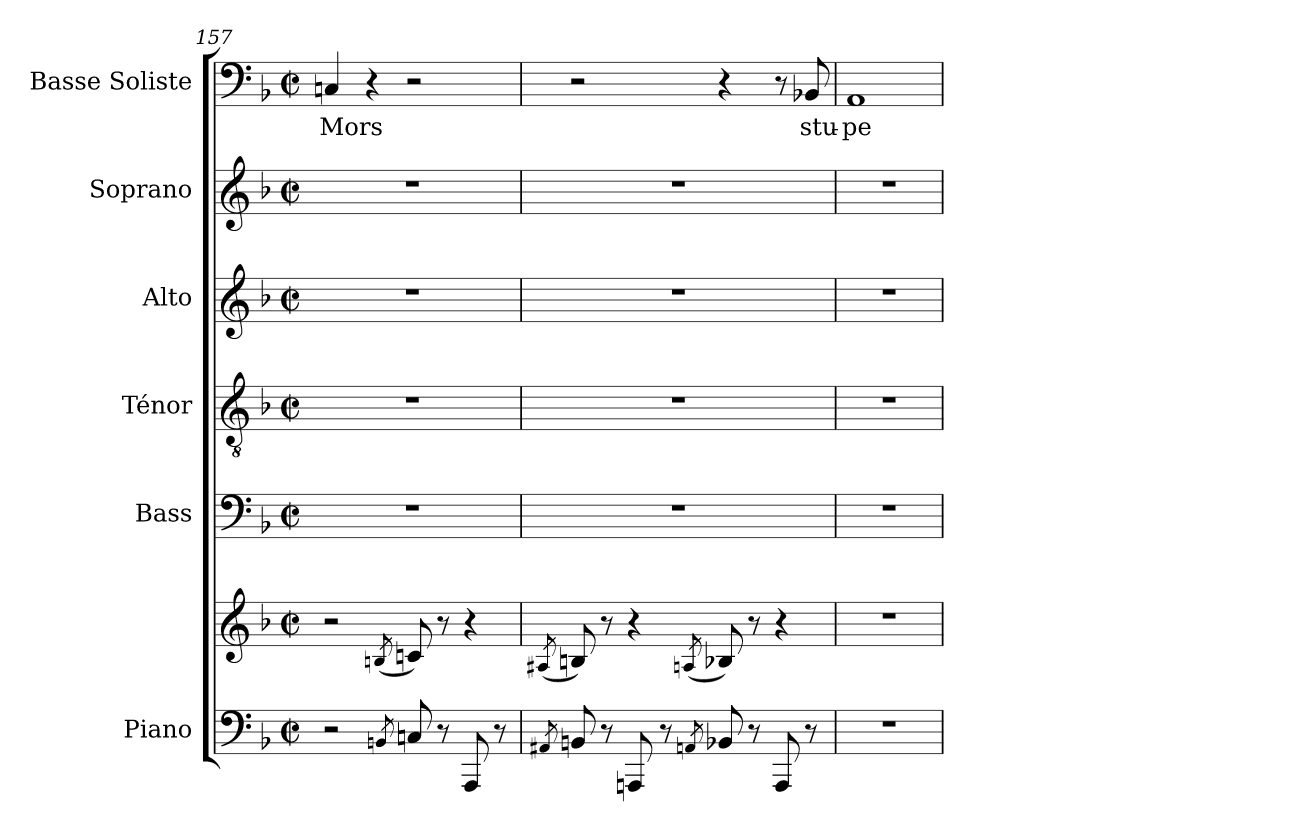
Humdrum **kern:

**kern	**kern	**kern	**kern	**kern	**kern	**kern	**text
*part6	*part6	*part5	*part4	*part3	*part2	*part1	*part1
*staff7	*staff6	*staff5	*staff4	*staff3	*staff2	*staff1	*staff1
*I"Piano	*	*I"Bass	*I"Ténor	*I"Alto	*I"Soprano	*I"Basse Soliste	*
*I'Pia.	*	*I'B.	*I'T.	*I'A.	*I'S.	*I'Basse Soliste	*
*clefF4	*clefG2	*clefF4	*clefGv2	*clefG2	*clefG2	*clefF4	*
*k[b-]	*k[b-]	*k[b-]	*k[b-]	*k[b-]	*k[b-]	*k[b-]	*
*M2/2	*M2/2	*M2/2	*M2/2	*M2/2	*M2/2	*M2/2	*
*met(c|)	*met(c|)	*met(c|)	*met(c|)	*met(c|)	*met(c|)	*met(c|)	*
=157	=157	=157	=157	=157	=157	=157	=157
!	!	!	!	!	!	!	!LO:LY:b
2r	2r	1r	1r	1r	1r	4Cn/	Mors
.	.	.	.	.	.	4r	.
8qBBn/	(8qBn/	.	.	.	.	.	.
8Cn/	8cn/)	.	.	.	.	2r	.
8r	8r	.	.	.	.	.	.
8AAA/	4r	.	.	.	.	.	.
8r	.	.	.	.	.	.	.
=158	=158	=158	=158	=158	=158	=158	=158
8qAA#X/	(8qA#X/	.	.	.	.	.	.
8BBn/	8Bn/)	1r	1r	1r	1r	2r	.
8r	8r	.	.	.	.	.	.
8AAAn/	4r	.	.	.	.	.	.
8r	.	.	.	.	.	.	.
8qAAn/	(8qAn/	.	.	.	.	.	.
8BB-X/	8B-X/)	.	.	.	.	4r	.
8r	8r	.	.	.	.	.	.
8AAA/	4r	.	.	.	.	8r	.
!	!	!	!	!	!	!	!LO:LY:b
8r	.	.	.	.	.	8BB-X/	stu-
=159	=159	=159	=159	=159	=159	=159	=159
!	!	!	!	!	!	!	!LO:LY:b
1r	1r	1r	1r	1r	1r	1AA	-pe-
=	=	=	=	=	=	=	=
*-	*-	*-	*-	*-	*-	*-	*-
